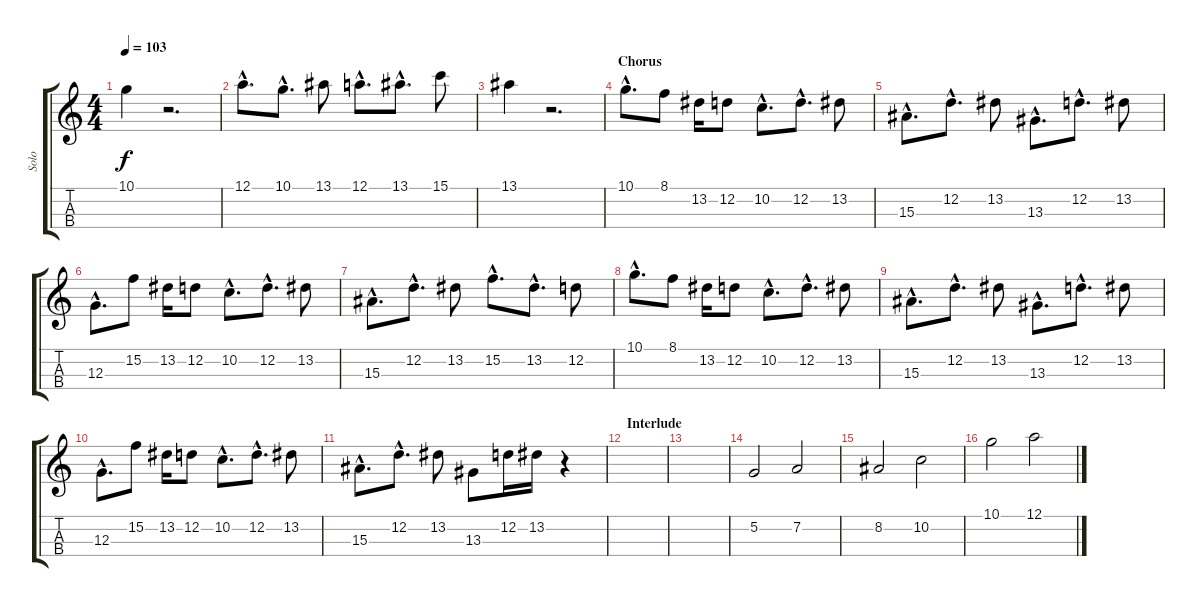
\track ("Solo" "Solo") {instrument contrabass}
\staff {score tabs}
\tuning (A3 D3 G2 C2) {hide}
\ts (4 4)
\tempo 103
\clef g2
\ks c
10.1.4{dy f} r.2{d} |
12.1{hac}.8{d} 10.1{hac}.8{d} 13.1.8 12.1{hac}.8{d} 13.1{hac}.8{d} 15.1.8 |
13.1.4 r.2{d} |
\section ("" "Chorus")
10.1{hac}.8{d} 8.1.8 13.2.16 12.2.8 10.2{hac}.8{d} 12.2{hac}.8{d} 13.2.8 |
15.3{hac}.8{d} 12.2{hac}.8{d} 13.2.8 13.3{hac}.8{d} 12.2{hac}.8{d} 13.2.8 |
12.3{hac}.8{d} 15.2.8 13.2.16 12.2.8 10.2{hac}.8{d} 12.2{hac}.8{d} 13.2.8 |
15.3{hac}.8{d} 12.2{hac}.8{d} 13.2.8 15.2{hac}.8{d} 13.2{hac}.8{d} 12.2.8 |
10.1{hac}.8{d} 8.1.8 13.2.16 12.2.8 10.2{hac}.8{d} 12.2{hac}.8{d} 13.2.8 |
15.3{hac}.8{d} 12.2{hac}.8{d} 13.2.8 13.3{hac}.8{d} 12.2{hac}.8{d} 13.2.8 |
12.3{hac}.8{d} 15.2.8 13.2.16 12.2.8 10.2{hac}.8{d} 12.2{hac}.8{d} 13.2.8 |
15.3{hac}.8{d} 12.2{hac}.8{d} 13.2.8 13.3.8 12.2.16 13.2.16 r.4 |
\section ("" "Interlude")
|
|
5.2.2 7.2.2 |
8.2.2 10.2.2 |
10.1.2 12.1.2
